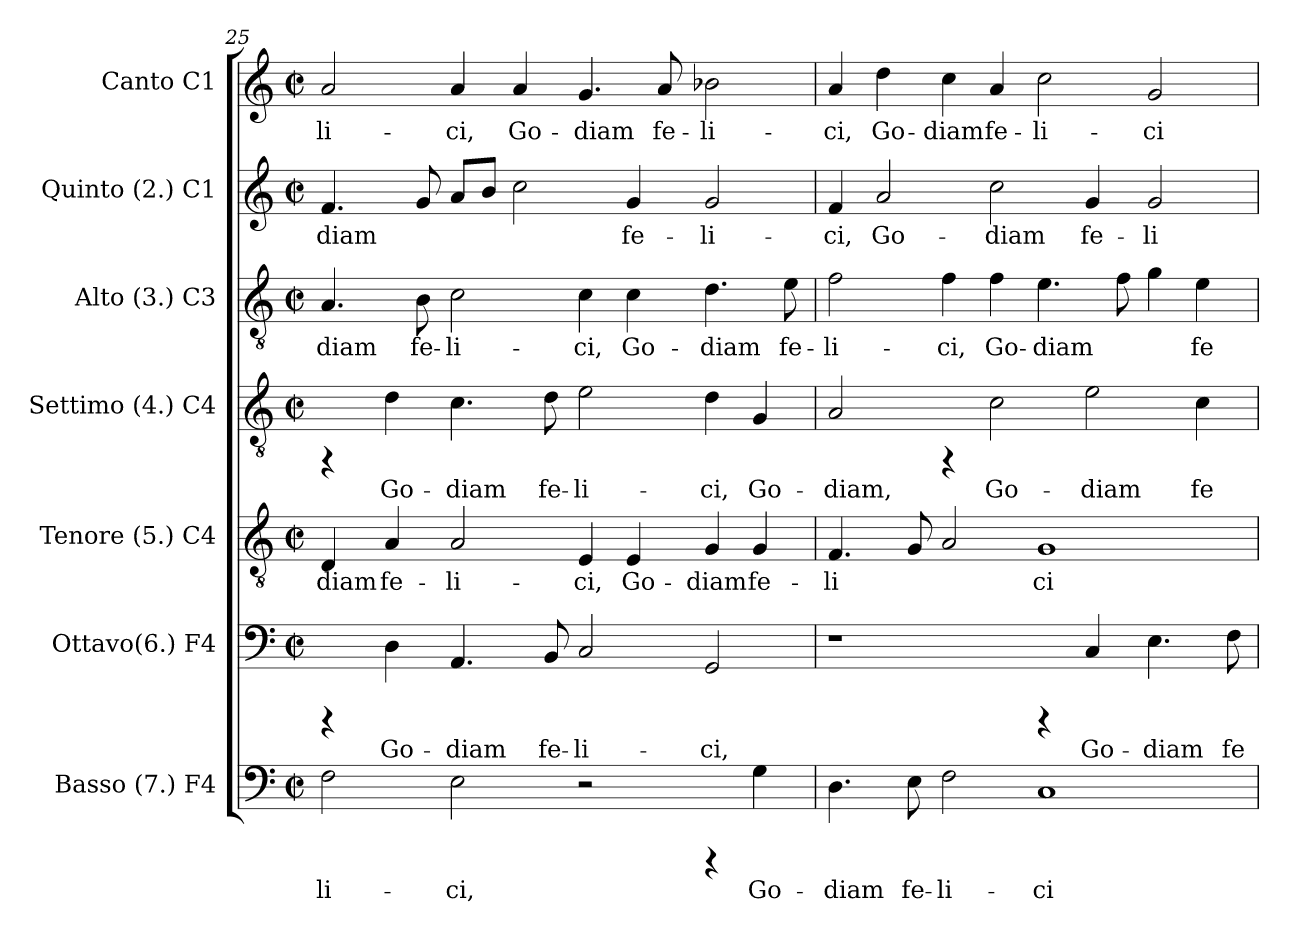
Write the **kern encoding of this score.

**kern	**text	**kern	**text	**kern	**text	**kern	**text	**kern	**text	**kern	**text	**kern	**text
*part7	*part7	*part6	*part6	*part5	*part5	*part4	*part4	*part3	*part3	*part2	*part2	*part1	*part1
*staff7	*staff7	*staff6	*staff6	*staff5	*staff5	*staff4	*staff4	*staff3	*staff3	*staff2	*staff2	*staff1	*staff1
*I"Basso (7.)  F4	*	*I"Ottavo(6.)  F4	*	*I"Tenore (5.)  C4	*	*I"Settimo (4.)  C4	*	*I"Alto (3.)  C3	*	*I"Quinto (2.)  C1	*	*I"Canto  C1	*
*	*	*	*	*I'T	*	*	*	*I'A	*	*	*	*I'C	*
*clefF4	*	*clefF4	*	*clefGv2	*	*clefGv2	*	*clefGv2	*	*clefG2	*	*clefG2	*
*k[]	*	*k[]	*	*k[]	*	*k[]	*	*k[]	*	*k[]	*	*k[]	*
*C:	*	*C:	*	*C:	*	*C:	*	*C:	*	*C:	*	*C:	*
*M2/2	*	*M2/2	*	*M2/2	*	*M2/2	*	*M2/2	*	*M2/2	*	*M2/2	*
*met(c|)	*	*met(c|)	*	*met(c|)	*	*met(c|)	*	*met(c|)	*	*met(c|)	*	*met(c|)	*
=25	=25	=25	=25	=25	=25	=25	=25	=25	=25	=25	=25	=25	=25
!	!LO:LY:b:cj	!	!	!	!LO:LY:b:cj	!	!	!	!LO:LY:b:cj	!	!LO:LY:b:cj	!	!LO:LY:b:cj
2F\	-li-	4rCCC	.	4D/	-diam	4rFF	.	4.A/	-diam	4.f/	-diam	2a/	-li-
!	!	!	!LO:LY:b:cj	!	!LO:LY:b:cj	!	!LO:LY:b:cj	!	!	!	!	!	!
.	.	4D\	Go-	4A/	fe-	4d\	Go-	.	.	.	.	.	.
!	!	!	!	!	!	!	!	!	!LO:LY:b:cj	!	!LO:LY:b:cj	!	!
.	.	.	.	.	.	.	.	8B\	fe-	8g/	.	.	.
!	!LO:LY:b:cj	!	!LO:LY:b:cj	!	!LO:LY:b:cj	!	!LO:LY:b:cj	!	!LO:LY:b:cj	!	!LO:LY:b:cj	!	!LO:LY:b:cj
2E\	-ci,	4.AA/	-diam	2A/	-li-	4.c\	-diam	2c\	-li-	8a/L	.	4a/	-ci,
!	!	!	!	!	!	!	!	!	!	!	!LO:LY:b:cj	!	!
.	.	.	.	.	.	.	.	.	.	8b/J	.	.	.
!	!	!	!	!	!	!	!	!	!	!	!LO:LY:b:cj	!	!LO:LY:b:cj
.	.	.	.	.	.	.	.	.	.	2cc\	.	4a/	Go-
!	!	!	!LO:LY:b:cj	!	!	!	!LO:LY:b:cj	!	!	!	!	!	!
.	.	8BB/	fe-	.	.	8d\	fe-	.	.	.	.	.	.
!	!	!	!LO:LY:b:cj	!	!LO:LY:b:cj	!	!LO:LY:b:cj	!	!LO:LY:b:cj	!	!	!	!LO:LY:b:cj
2r	.	2C/	-li-	4E/	-ci,	2e\	-li-	4c\	-ci,	.	.	4.g/	-diam
!	!	!	!	!	!LO:LY:b:cj	!	!	!	!LO:LY:b:cj	!	!LO:LY:b:cj	!	!
.	.	.	.	4E/	Go-	.	.	4c\	Go-	4g/	fe-	.	.
!	!	!	!	!	!	!	!	!	!	!	!	!	!LO:LY:b:cj
.	.	.	.	.	.	.	.	.	.	.	.	8a/	fe-
!	!	!	!LO:LY:b:cj	!	!LO:LY:b:cj	!	!LO:LY:b:cj	!	!LO:LY:b:cj	!	!LO:LY:b:cj	!	!LO:LY:b:cj
4rCCC	.	2GG/	-ci,	4G/	-diam	4d\	-ci,	4.d\	-diam	2g/	-li-	2b-X\	-li-
!	!LO:LY:b:cj	!	!	!	!LO:LY:b:cj	!	!LO:LY:b:cj	!	!	!	!	!	!
4G\	Go-	.	.	4G/	fe-	4G/	Go-	.	.	.	.	.	.
!	!	!	!	!	!	!	!	!	!LO:LY:b:cj	!	!	!	!
.	.	.	.	.	.	.	.	8e\	fe-	.	.	.	.
=26	=26	=26	=26	=26	=26	=26	=26	=26	=26	=26	=26	=26	=26
!	!LO:LY:b:cj	!	!	!	!LO:LY:b:cj	!	!LO:LY:b:cj	!	!LO:LY:b:cj	!	!LO:LY:b:cj	!	!LO:LY:b:cj
4.D\	-diam	1r	.	4.F/	-li-	2A/	-diam,	2f\	-li-	4f/	-ci,	4a/	-ci,
!	!	!	!	!	!	!	!	!	!	!	!LO:LY:b:cj	!	!LO:LY:b:cj
.	.	.	.	.	.	.	.	.	.	2a/	Go-	4dd\	Go-
!	!LO:LY:b:cj	!	!	!	!LO:LY:b:cj	!	!	!	!	!	!	!	!
8E\	fe-	.	.	8G/	--	.	.	.	.	.	.	.	.
!	!LO:LY:b:cj	!	!	!	!LO:LY:b:cj	!	!	!	!LO:LY:b:cj	!	!	!	!LO:LY:b:cj
2F\	-li-	.	.	2A/	--	4rFF	.	4f\	-ci,	.	.	4cc\	-diam
!	!	!	!	!	!	!	!LO:LY:b:cj	!	!LO:LY:b:cj	!	!LO:LY:b:cj	!	!LO:LY:b:cj
.	.	.	.	.	.	2c\	Go-	4f\	Go-	2cc\	-diam	4a/	fe-
!	!LO:LY:b:cj	!	!	!	!LO:LY:b:cj	!	!	!	!LO:LY:b:cj	!	!	!	!LO:LY:b:cj
1C	-ci	4rCCC	.	1G	-ci	.	.	4.e\	-diam	.	.	2cc\	-li-
!	!	!	!LO:LY:b:cj	!	!	!	!LO:LY:b:cj	!	!	!	!LO:LY:b:cj	!	!
.	.	4C/	Go-	.	.	2e\	-diam	.	.	4g/	fe-	.	.
!	!	!	!	!	!	!	!	!	!LO:LY:b:cj	!	!	!	!
.	.	.	.	.	.	.	.	8f\	.	.	.	.	.
!	!	!	!LO:LY:b:cj	!	!	!	!	!	!LO:LY:b:cj	!	!LO:LY:b:cj	!	!LO:LY:b:cj
.	.	4.E\	-diam	.	.	.	.	4g\	.	2g/	-li-	2g/	-ci
!	!	!	!	!	!	!	!LO:LY:b:cj	!	!LO:LY:b:cj	!	!	!	!
.	.	.	.	.	.	4c\	fe-	4e\	fe-	.	.	.	.
!	!	!	!LO:LY:b:cj	!	!	!	!	!	!	!	!	!	!
.	.	8F\	fe-	.	.	.	.	.	.	.	.	.	.
=	=	=	=	=	=	=	=	=	=	=	=	=	=
*-	*-	*-	*-	*-	*-	*-	*-	*-	*-	*-	*-	*-	*-
